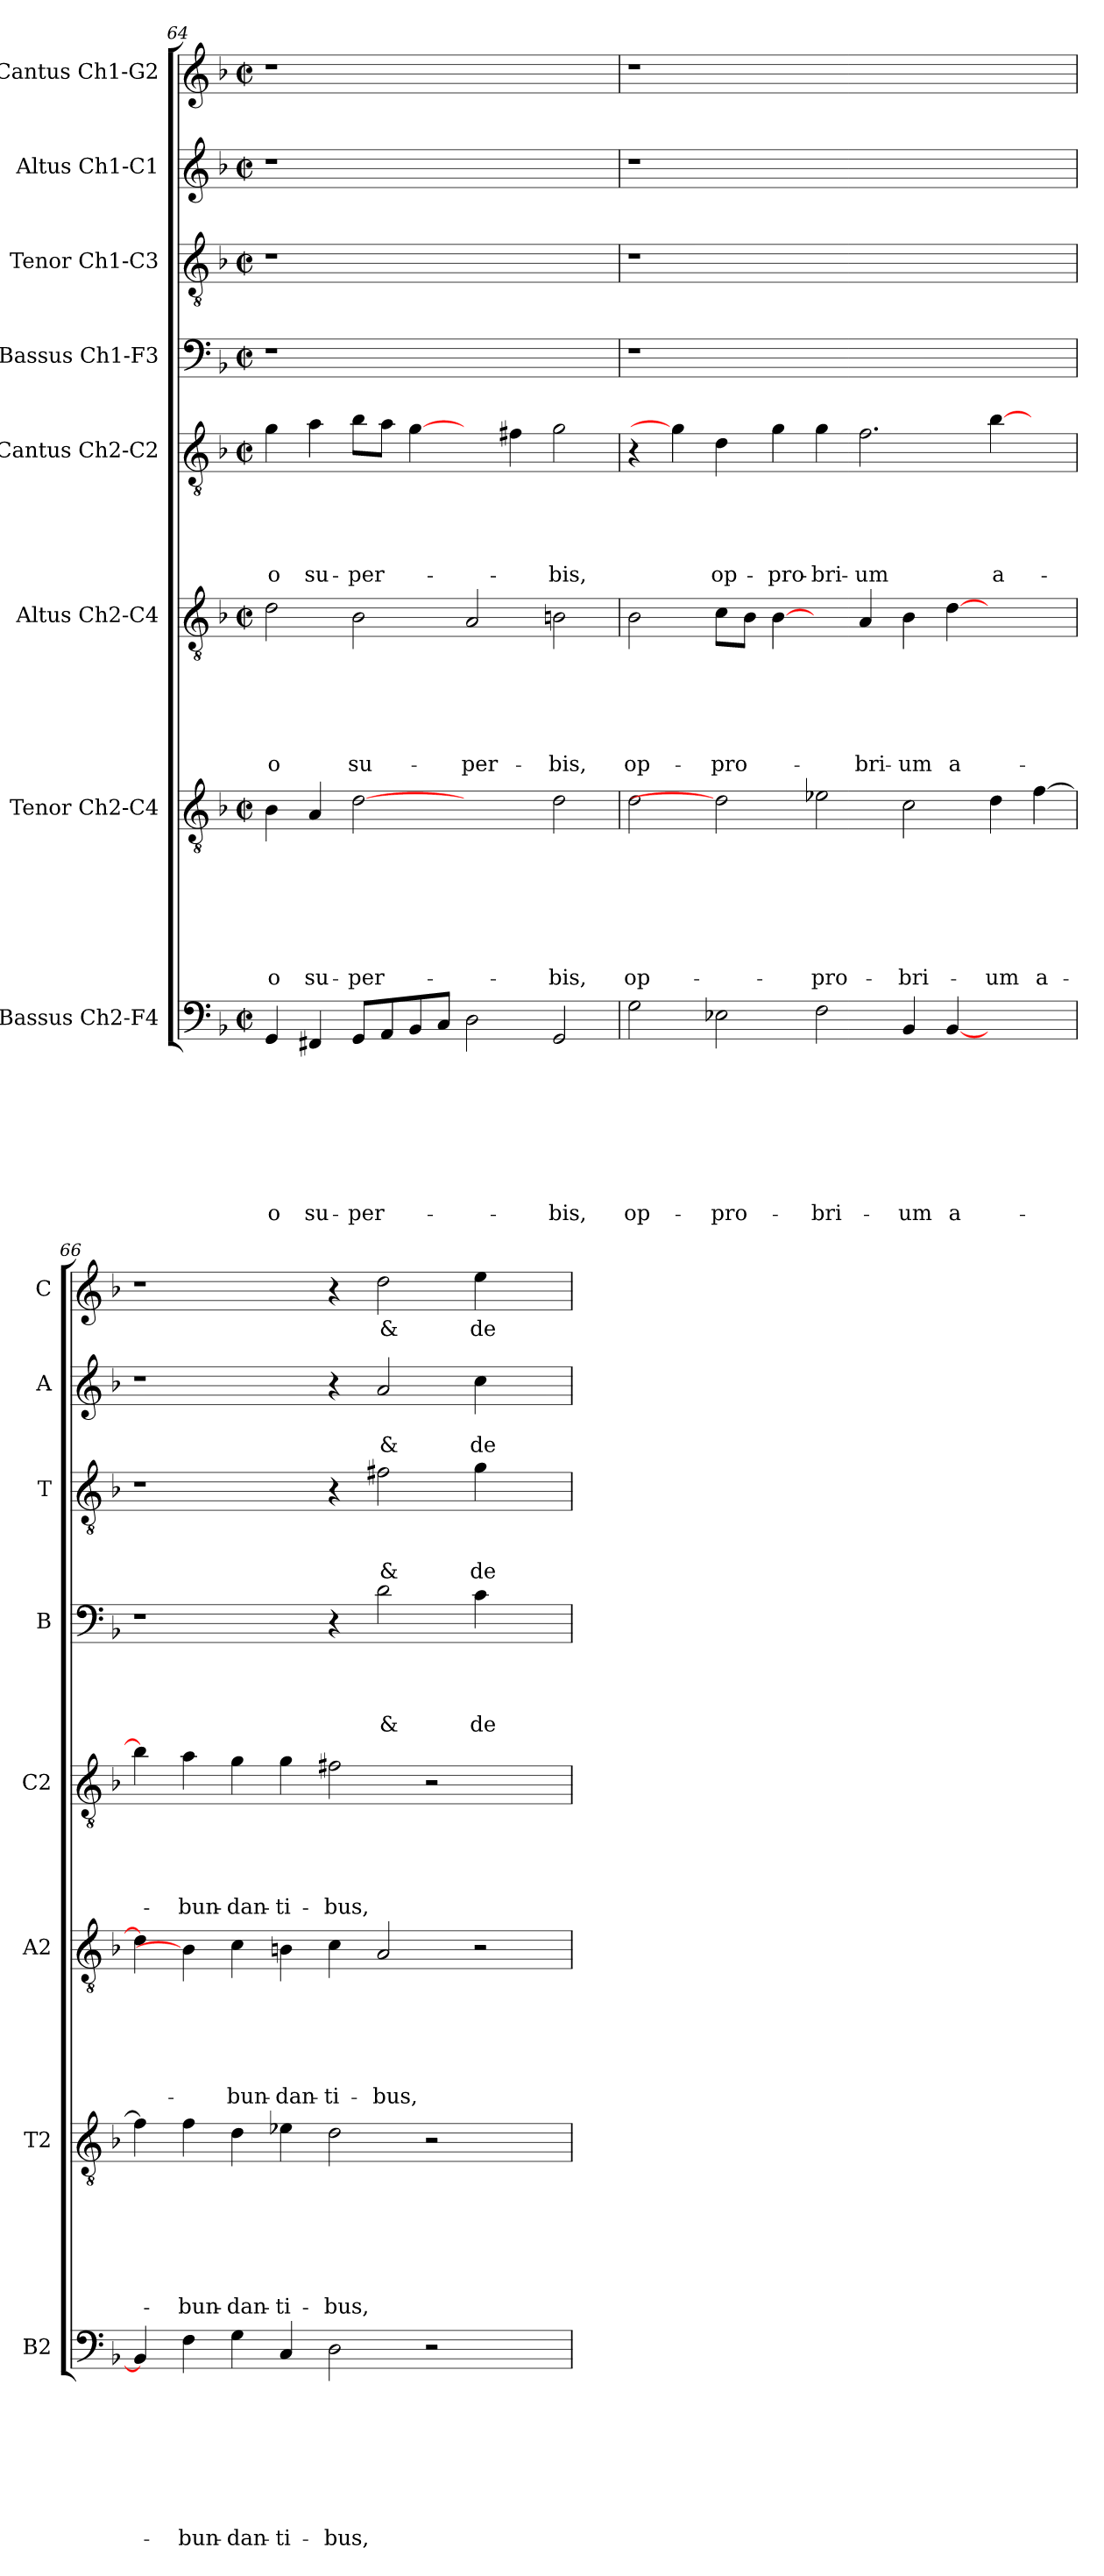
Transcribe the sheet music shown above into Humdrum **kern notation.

**kern	**text	**text	**text	**text	**text	**text	**text	**text	**kern	**text	**text	**text	**text	**text	**text	**text	**kern	**text	**text	**text	**text	**text	**text	**kern	**text	**text	**text	**text	**text	**kern	**text	**text	**text	**text	**kern	**text	**text	**text	**kern	**text	**text	**kern	**text
*part8	*part8	*part8	*part8	*part8	*part8	*part8	*part8	*part8	*part7	*part7	*part7	*part7	*part7	*part7	*part7	*part7	*part6	*part6	*part6	*part6	*part6	*part6	*part6	*part5	*part5	*part5	*part5	*part5	*part5	*part4	*part4	*part4	*part4	*part4	*part3	*part3	*part3	*part3	*part2	*part2	*part2	*part1	*part1
*staff8	*staff8	*staff8	*staff8	*staff8	*staff8	*staff8	*staff8	*staff8	*staff7	*staff7	*staff7	*staff7	*staff7	*staff7	*staff7	*staff7	*staff6	*staff6	*staff6	*staff6	*staff6	*staff6	*staff6	*staff5	*staff5	*staff5	*staff5	*staff5	*staff5	*staff4	*staff4	*staff4	*staff4	*staff4	*staff3	*staff3	*staff3	*staff3	*staff2	*staff2	*staff2	*staff1	*staff1
*I"Bassus Ch2-F4	*	*	*	*	*	*	*	*	*I"Tenor Ch2-C4	*	*	*	*	*	*	*	*I"Altus Ch2-C4	*	*	*	*	*	*	*I"Cantus Ch2-C2	*	*	*	*	*	*I"Bassus Ch1-F3	*	*	*	*	*I"Tenor Ch1-C3	*	*	*	*I"Altus Ch1-C1	*	*	*I"Cantus Ch1-G2	*
*I'B2	*	*	*	*	*	*	*	*	*I'T2	*	*	*	*	*	*	*	*I'A2	*	*	*	*	*	*	*I'C2	*	*	*	*	*	*I'B	*	*	*	*	*I'T	*	*	*	*I'A	*	*	*I'C	*
!!LO:PB:g=z
*clefF4	*	*	*	*	*	*	*	*	*clefGv2	*	*	*	*	*	*	*	*clefGv2	*	*	*	*	*	*	*clefGv2	*	*	*	*	*	*clefF4	*	*	*	*	*clefGv2	*	*	*	*clefG2	*	*	*clefG2	*
*k[b-]	*	*	*	*	*	*	*	*	*k[b-]	*	*	*	*	*	*	*	*k[b-]	*	*	*	*	*	*	*k[b-]	*	*	*	*	*	*k[b-]	*	*	*	*	*k[b-]	*	*	*	*k[b-]	*	*	*k[b-]	*
*F:	*	*	*	*	*	*	*	*	*F:	*	*	*	*	*	*	*	*F:	*	*	*	*	*	*	*F:	*	*	*	*	*	*F:	*	*	*	*	*F:	*	*	*	*F:	*	*	*F:	*
*M2/2	*	*	*	*	*	*	*	*	*M2/2	*	*	*	*	*	*	*	*M2/2	*	*	*	*	*	*	*M2/2	*	*	*	*	*	*M2/2	*	*	*	*	*M2/2	*	*	*	*M2/2	*	*	*M2/2	*
*met(c|)	*	*	*	*	*	*	*	*	*met(c|)	*	*	*	*	*	*	*	*met(c|)	*	*	*	*	*	*	*met(c|)	*	*	*	*	*	*met(c|)	*	*	*	*	*met(c|)	*	*	*	*met(c|)	*	*	*met(c|)	*
=64	=64	=64	=64	=64	=64	=64	=64	=64	=64	=64	=64	=64	=64	=64	=64	=64	=64	=64	=64	=64	=64	=64	=64	=64	=64	=64	=64	=64	=64	=64	=64	=64	=64	=64	=64	=64	=64	=64	=64	=64	=64	=64	=64
!	!	!	!	!	!	!	!	!LO:LY:b	!	!	!	!	!	!	!	!LO:LY:b	!	!	!	!	!	!	!LO:LY:b	!	!	!	!	!	!LO:LY:b	!	!	!	!	!	!	!	!	!	!	!	!	!	!
4GG/	.	.	.	.	.	.	.	-o	4B-\	.	.	.	.	.	.	-o	2d\	.	.	.	.	.	-o	4g\	.	.	.	.	-o	1r	.	.	.	.	1r	.	.	.	1r	.	.	1r	.
!	!	!	!	!	!	!	!	!LO:LY:b	!	!	!	!	!	!	!	!LO:LY:b	!	!	!	!	!	!	!	!	!	!	!	!	!LO:LY:b	!	!	!	!	!	!	!	!	!	!	!	!	!	!
4FF#X/	.	.	.	.	.	.	.	su-	4A/	.	.	.	.	.	.	su-	.	.	.	.	.	.	.	4a\	.	.	.	.	su-	.	.	.	.	.	.	.	.	.	.	.	.	.	.
!	!	!	!	!	!	!	!	!LO:LY:b	!	!	!	!	!	!	!	!LO:LY:b	!	!	!	!	!	!	!LO:LY:b	!	!	!	!	!	!LO:LY:b	!	!	!	!	!	!	!	!	!	!	!	!	!	!
8GG/L	.	.	.	.	.	.	.	-per-	[2d	.	.	.	.	.	.	-per-	2B-\	.	.	.	.	.	su-	8b-\L	.	.	.	.	-per-	.	.	.	.	.	.	.	.	.	.	.	.	.	.
8AA/	.	.	.	.	.	.	.	.	.	.	.	.	.	.	.	.	.	.	.	.	.	.	.	8a\J	.	.	.	.	.	.	.	.	.	.	.	.	.	.	.	.	.	.	.
8BB-/	.	.	.	.	.	.	.	.	.	.	.	.	.	.	.	.	.	.	.	.	.	.	.	[4g\	.	.	.	.	.	.	.	.	.	.	.	.	.	.	.	.	.	.	.
8C/J	.	.	.	.	.	.	.	.	.	.	.	.	.	.	.	.	.	.	.	.	.	.	.	.	.	.	.	.	.	.	.	.	.	.	.	.	.	.	.	.	.	.	.
!	!	!	!	!	!	!	!	!	!	!	!	!	!	!	!	!	!	!	!	!	!	!	!LO:LY:b	!	!	!	!	!	!	!	!	!	!	!	!	!	!	!	!	!	!	!	!
2D\	.	.	.	.	.	.	.	.	2ryy	.	.	.	.	.	.	.	2A/	.	.	.	.	.	-per-	4ryy	.	.	.	.	.	1ryy	.	.	.	.	1ryy	.	.	.	1ryy	.	.	1ryy	.
.	.	.	.	.	.	.	.	.	.	.	.	.	.	.	.	.	.	.	.	.	.	.	.	4f#X\	.	.	.	.	.	.	.	.	.	.	.	.	.	.	.	.	.	.	.
!	!	!	!	!	!	!	!	!LO:LY:b	!	!	!	!	!	!	!	!LO:LY:b	!	!	!	!	!	!	!LO:LY:b	!	!	!	!	!	!LO:LY:b	!	!	!	!	!	!	!	!	!	!	!	!	!	!
2GG/	.	.	.	.	.	.	.	-bis,	2d\	.	.	.	.	.	.	-bis,	2Bn\	.	.	.	.	.	-bis,	2g\	.	.	.	.	-bis,	.	.	.	.	.	.	.	.	.	.	.	.	.	.
=65	=65	=65	=65	=65	=65	=65	=65	=65	=65	=65	=65	=65	=65	=65	=65	=65	=65	=65	=65	=65	=65	=65	=65	=65	=65	=65	=65	=65	=65	=65	=65	=65	=65	=65	=65	=65	=65	=65	=65	=65	=65	=65	=65
!	!	!	!	!	!	!	!	!LO:LY:b	!	!	!	!	!	!	!	!LO:LY:b	!	!	!	!	!	!	!LO:LY:b	!	!	!	!	!	!	!	!	!	!	!	!	!	!	!	!	!	!	!	!
2G\	.	.	.	.	.	.	.	op-	2d\	.	.	.	.	.	.	op-	2B-\	.	.	.	.	.	op-	4r	.	.	.	.	.	1r	.	.	.	.	1r	.	.	.	1r	.	.	1r	.
.	.	.	.	.	.	.	.	.	.	.	.	.	.	.	.	.	.	.	.	.	.	.	.	4g\]	.	.	.	.	.	.	.	.	.	.	.	.	.	.	.	.	.	.	.
!	!	!	!	!	!	!	!	!LO:LY:b	!	!	!	!	!	!	!	!	!	!	!	!	!	!	!LO:LY:b	!	!	!	!	!	!LO:LY:b	!	!	!	!	!	!	!	!	!	!	!	!	!	!
2E-X\	.	.	.	.	.	.	.	-pro-	2d]	.	.	.	.	.	.	.	8c\L	.	.	.	.	.	-pro-	4d\	.	.	.	.	op-	.	.	.	.	.	.	.	.	.	.	.	.	.	.
.	.	.	.	.	.	.	.	.	.	.	.	.	.	.	.	.	8B-\J	.	.	.	.	.	.	.	.	.	.	.	.	.	.	.	.	.	.	.	.	.	.	.	.	.	.
!	!	!	!	!	!	!	!	!	!	!	!	!	!	!	!	!	!	!	!	!	!	!	!	!	!	!	!	!	!LO:LY:b	!	!	!	!	!	!	!	!	!	!	!	!	!	!
.	.	.	.	.	.	.	.	.	.	.	.	.	.	.	.	.	[4B-\	.	.	.	.	.	.	4g\	.	.	.	.	-pro-	.	.	.	.	.	.	.	.	.	.	.	.	.	.
!	!	!	!	!	!	!	!	!LO:LY:b	!	!	!	!	!	!	!	!LO:LY:b	!	!	!	!	!	!	!	!	!	!	!	!	!LO:LY:b	!	!	!	!	!	!	!	!	!	!	!	!	!	!
2F\	.	.	.	.	.	.	.	-bri-	2e-X\	.	.	.	.	.	.	-pro-	4ryy	.	.	.	.	.	.	4g\	.	.	.	.	-bri-	1.ryy	.	.	.	.	1.ryy	.	.	.	1.ryy	.	.	1.ryy	.
!	!	!	!	!	!	!	!	!	!	!	!	!	!	!	!	!	!	!	!	!	!	!	!LO:LY:b	!	!	!	!	!	!LO:LY:b	!	!	!	!	!	!	!	!	!	!	!	!	!	!
.	.	.	.	.	.	.	.	.	.	.	.	.	.	.	.	.	4A/	.	.	.	.	.	-bri-	2.f\	.	.	.	.	-um	.	.	.	.	.	.	.	.	.	.	.	.	.	.
!	!	!	!	!	!	!	!	!LO:LY:b	!	!	!	!	!	!	!	!LO:LY:b	!	!	!	!	!	!	!LO:LY:b	!	!	!	!	!	!	!	!	!	!	!	!	!	!	!	!	!	!	!	!
4BB-/	.	.	.	.	.	.	.	-um	2c\	.	.	.	.	.	.	-bri-	4B-\	.	.	.	.	.	-um	.	.	.	.	.	.	.	.	.	.	.	.	.	.	.	.	.	.	.	.
!	!	!	!	!	!	!	!	!LO:LY:b	!	!	!	!	!	!	!	!	!	!	!	!	!	!	!LO:LY:b	!	!	!	!	!	!	!	!	!	!	!	!	!	!	!	!	!	!	!	!
[4BB-/	.	.	.	.	.	.	.	a-	.	.	.	.	.	.	.	.	[4d\	.	.	.	.	.	a-	.	.	.	.	.	.	.	.	.	.	.	.	.	.	.	.	.	.	.	.
!	!	!	!	!	!	!	!	!	!	!	!	!	!	!	!	!LO:LY:b	!	!	!	!	!	!	!	!	!	!	!	!	!LO:LY:b	!	!	!	!	!	!	!	!	!	!	!	!	!	!
2ryy	.	.	.	.	.	.	.	.	4d\	.	.	.	.	.	.	-um	2ryy	.	.	.	.	.	.	[4b-\	.	.	.	.	a-	.	.	.	.	.	.	.	.	.	.	.	.	.	.
!	!	!	!	!	!	!	!	!	!	!	!	!	!	!	!	!LO:LY:b	!	!	!	!	!	!	!	!	!	!	!	!	!	!	!	!	!	!	!	!	!	!	!	!	!	!	!
.	.	.	.	.	.	.	.	.	[4f\	.	.	.	.	.	.	a-	.	.	.	.	.	.	.	4ryy	.	.	.	.	.	.	.	.	.	.	.	.	.	.	.	.	.	.	.
=66	=66	=66	=66	=66	=66	=66	=66	=66	=66	=66	=66	=66	=66	=66	=66	=66	=66	=66	=66	=66	=66	=66	=66	=66	=66	=66	=66	=66	=66	=66	=66	=66	=66	=66	=66	=66	=66	=66	=66	=66	=66	=66	=66
4BB-/]	.	.	.	.	.	.	.	.	4f\]	.	.	.	.	.	.	.	4d\]	.	.	.	.	.	.	4b-\]	.	.	.	.	.	1r	.	.	.	.	1r	.	.	.	1r	.	.	1r	.
!	!	!	!	!	!	!	!	!LO:LY:b	!	!	!	!	!	!	!	!LO:LY:b	!	!	!	!	!	!	!	!	!	!	!	!	!LO:LY:b	!	!	!	!	!	!	!	!	!	!	!	!	!	!
4F\	.	.	.	.	.	.	.	-bun-	4f\	.	.	.	.	.	.	-bun-	4B-\]	.	.	.	.	.	.	4a\	.	.	.	.	-bun-	.	.	.	.	.	.	.	.	.	.	.	.	.	.
!	!	!	!	!	!	!	!	!LO:LY:b	!	!	!	!	!	!	!	!LO:LY:b	!	!	!	!	!	!	!LO:LY:b	!	!	!	!	!	!LO:LY:b	!	!	!	!	!	!	!	!	!	!	!	!	!	!
4G\	.	.	.	.	.	.	.	-dan-	4d\	.	.	.	.	.	.	-dan-	4c\	.	.	.	.	.	-bun-	4g\	.	.	.	.	-dan-	.	.	.	.	.	.	.	.	.	.	.	.	.	.
!	!	!	!	!	!	!	!	!LO:LY:b	!	!	!	!	!	!	!	!LO:LY:b	!	!	!	!	!	!	!LO:LY:b	!	!	!	!	!	!LO:LY:b	!	!	!	!	!	!	!	!	!	!	!	!	!	!
4C/	.	.	.	.	.	.	.	-ti-	4e-X\	.	.	.	.	.	.	-ti-	4Bn\	.	.	.	.	.	-dan-	4g\	.	.	.	.	-ti-	.	.	.	.	.	.	.	.	.	.	.	.	.	.
!	!	!	!	!	!	!	!	!LO:LY:b	!	!	!	!	!	!	!	!LO:LY:b	!	!	!	!	!	!	!LO:LY:b	!	!	!	!	!	!LO:LY:b	!	!	!	!	!	!	!	!	!	!	!	!	!	!
2D\	.	.	.	.	.	.	.	-bus,	2d\	.	.	.	.	.	.	-bus,	4c\	.	.	.	.	.	-ti-	2f#X\	.	.	.	.	-bus,	4r	.	.	.	.	4r	.	.	.	4r	.	.	4r	.
!	!	!	!	!	!	!	!	!	!	!	!	!	!	!	!	!	!	!	!	!	!	!	!LO:LY:b	!	!	!	!	!	!	!	!	!	!	!LO:LY:b	!	!	!	!LO:LY:b	!	!	!LO:LY:b	!	!LO:LY:b
.	.	.	.	.	.	.	.	.	.	.	.	.	.	.	.	.	2A/	.	.	.	.	.	-bus,	.	.	.	.	.	.	2d\	.	.	.	&	2f#X\	.	.	&	2a/	.	&	2dd\	&
2r	.	.	.	.	.	.	.	.	2r	.	.	.	.	.	.	.	.	.	.	.	.	.	.	2r	.	.	.	.	.	.	.	.	.	.	.	.	.	.	.	.	.	.	.
!	!	!	!	!	!	!	!	!	!	!	!	!	!	!	!	!	!	!	!	!	!	!	!	!	!	!	!	!	!	!	!	!	!	!LO:LY:b	!	!	!	!LO:LY:b	!	!	!LO:LY:b	!	!LO:LY:b
.	.	.	.	.	.	.	.	.	.	.	.	.	.	.	.	.	2r	.	.	.	.	.	.	.	.	.	.	.	.	4c\	.	.	.	de-	4g\	.	.	de-	4cc\	.	de-	4ee\	de-
4ryy	.	.	.	.	.	.	.	.	4ryy	.	.	.	.	.	.	.	.	.	.	.	.	.	.	4ryy	.	.	.	.	.	4ryy	.	.	.	.	4ryy	.	.	.	4ryy	.	.	4ryy	.
=	=	=	=	=	=	=	=	=	=	=	=	=	=	=	=	=	=	=	=	=	=	=	=	=	=	=	=	=	=	=	=	=	=	=	=	=	=	=	=	=	=	=	=
*-	*-	*-	*-	*-	*-	*-	*-	*-	*-	*-	*-	*-	*-	*-	*-	*-	*-	*-	*-	*-	*-	*-	*-	*-	*-	*-	*-	*-	*-	*-	*-	*-	*-	*-	*-	*-	*-	*-	*-	*-	*-	*-	*-
